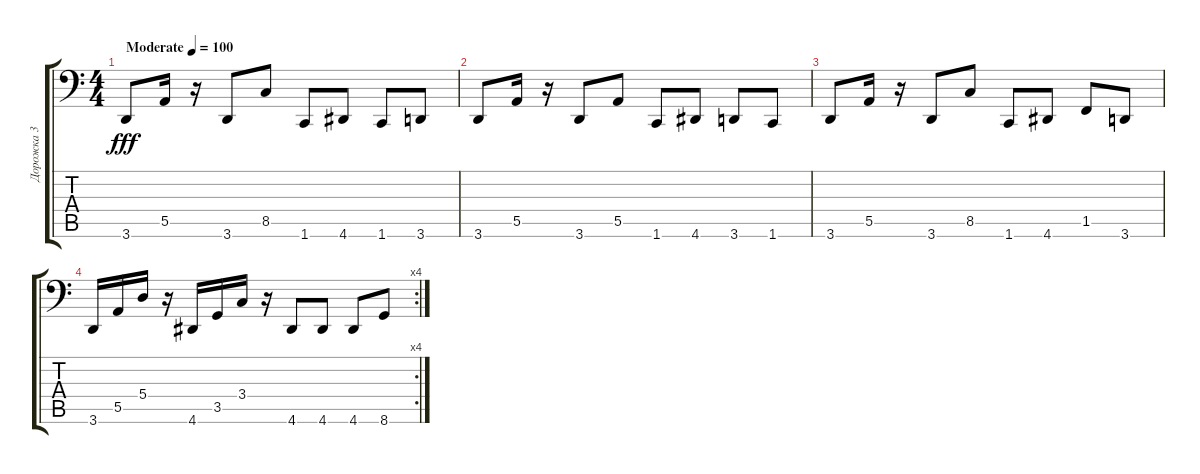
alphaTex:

\track ("Дорожка 3" "Дорожка 3") {instrument electricbasspick}
\staff {score tabs}
\tuning (B2 Gb2 D2 A1 E1 B0) {hide}
\ts (4 4)
\tempo (100 "Moderate")
\clef f4
\ks c
3.6.8{dy fff instrument electricbasspick} 5.5.16 r.16 3.6.8 8.5.8 1.6.8 4.6.8 1.6.8 3.6.8 |
3.6.8 5.5.16 r.16 3.6.8 5.5.8 1.6.8 4.6.8 3.6.8 1.6.8 |
3.6.8 5.5.16 r.16 3.6.8 8.5.8 1.6.8 4.6.8 1.5.8 3.6.8 |
\rc 4
3.6.16 5.5.16 5.4.16 r.16 4.6.16 3.5.16 3.4.16 r.16 4.6.8 4.6.8 4.6.8 8.6.8
